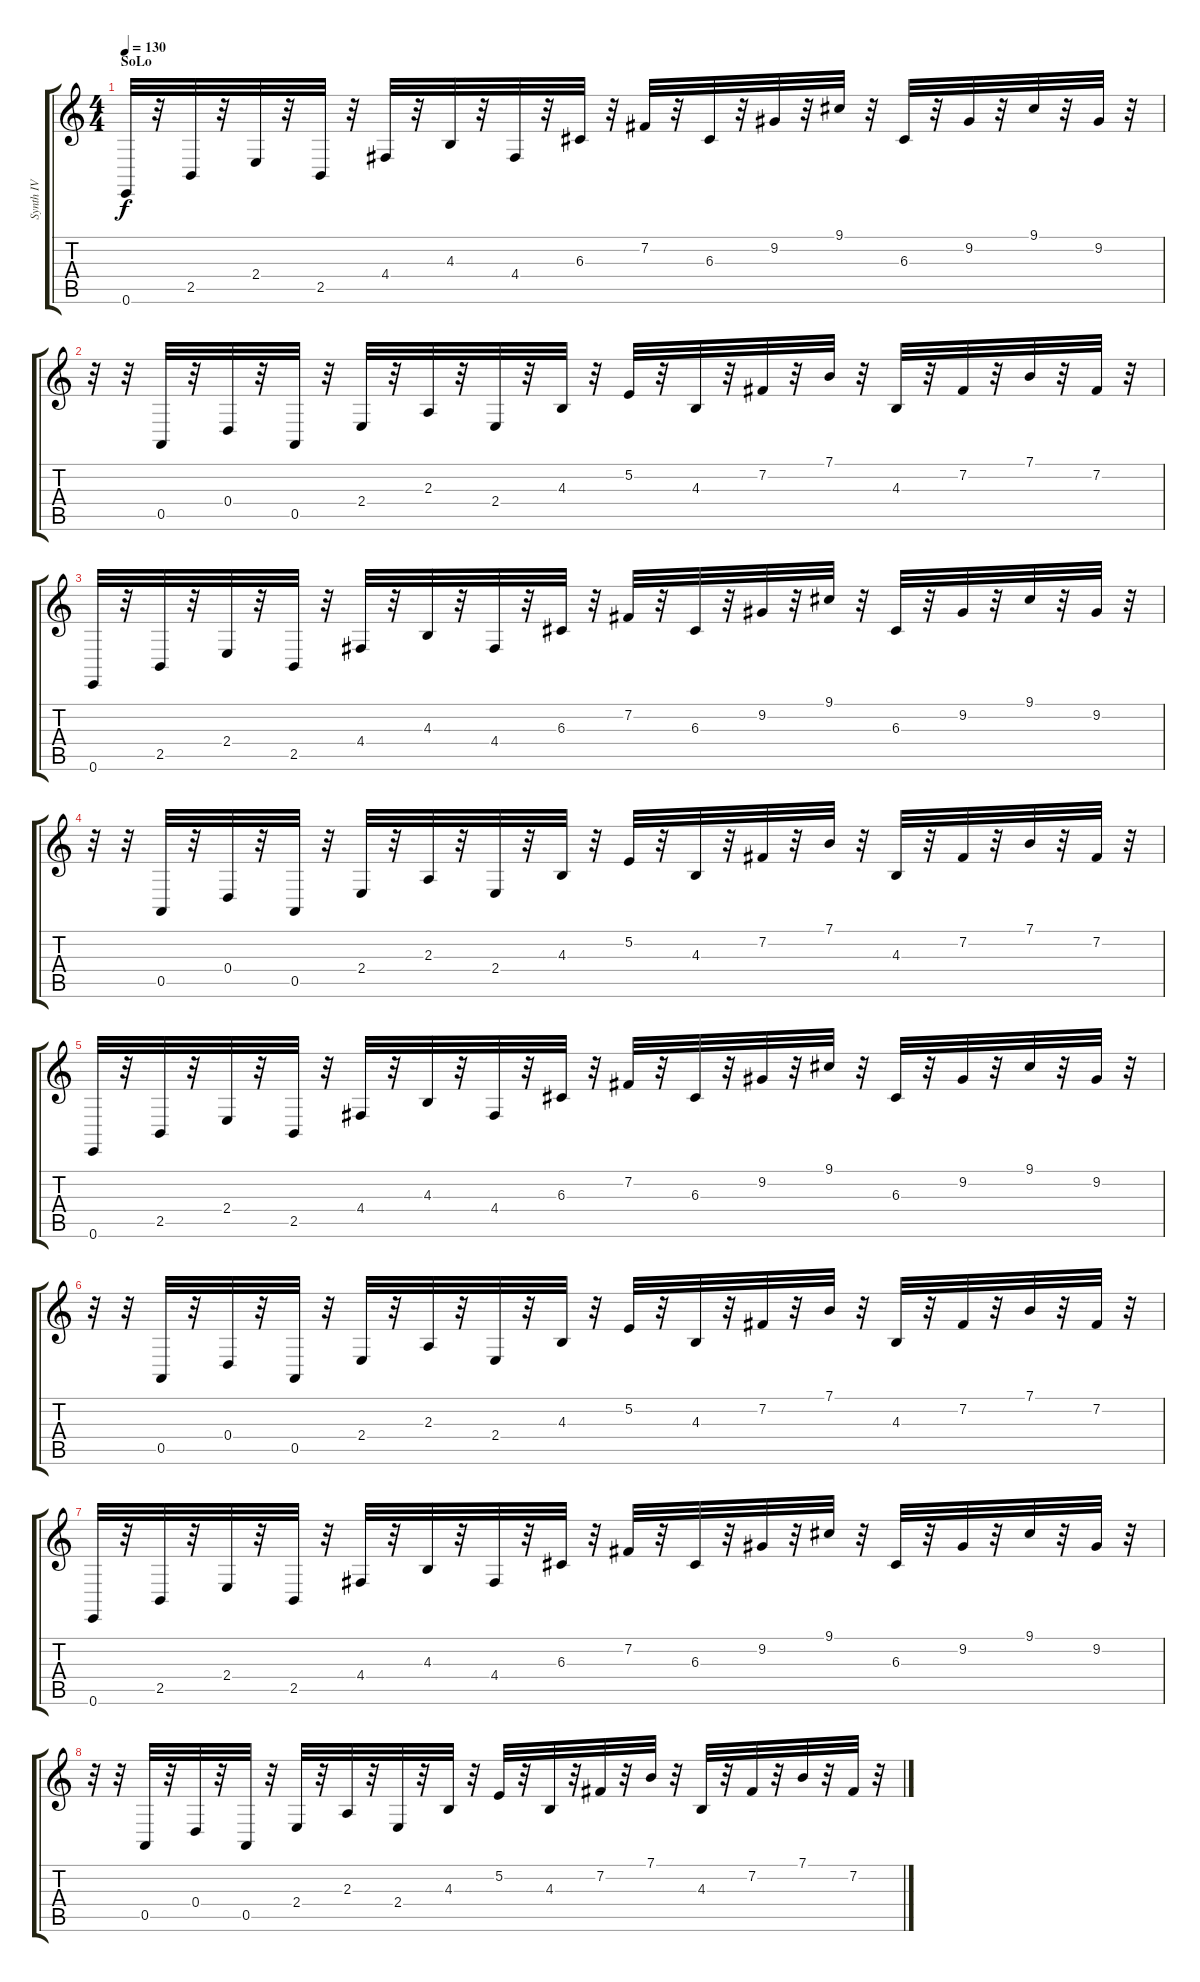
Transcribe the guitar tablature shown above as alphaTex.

\track ("Synth IV" "Synth IV") {instrument lead8bassandlead}
\staff {score tabs}
\tuning (E4 B3 G3 D3 A2 E2) {hide}
\ts (4 4)
\section ("" "SoLo")
\tempo 130
\clef g2
\ks c
0.6.32{dy f} r.32 2.5.32 r.32 2.4.32 r.32 2.5.32 r.32 4.4.32 r.32 4.3.32 r.32 4.4.32 r.32 6.3.32 r.32 7.2.32 r.32 6.3.32 r.32 9.2.32 r.32 9.1.32 r.32 6.3.32 r.32 9.2.32 r.32 9.1.32 r.32 9.2.32 r.32 |
r.32 r.32 0.5.32 r.32 0.4.32 r.32 0.5.32 r.32 2.4.32 r.32 2.3.32 r.32 2.4.32 r.32 4.3.32 r.32 5.2.32 r.32 4.3.32 r.32 7.2.32 r.32 7.1.32 r.32 4.3.32 r.32 7.2.32 r.32 7.1.32 r.32 7.2.32 r.32 |
0.6.32 r.32 2.5.32 r.32 2.4.32 r.32 2.5.32 r.32 4.4.32 r.32 4.3.32 r.32 4.4.32 r.32 6.3.32 r.32 7.2.32 r.32 6.3.32 r.32 9.2.32 r.32 9.1.32 r.32 6.3.32 r.32 9.2.32 r.32 9.1.32 r.32 9.2.32 r.32 |
r.32 r.32 0.5.32 r.32 0.4.32 r.32 0.5.32 r.32 2.4.32 r.32 2.3.32 r.32 2.4.32 r.32 4.3.32 r.32 5.2.32 r.32 4.3.32 r.32 7.2.32 r.32 7.1.32 r.32 4.3.32 r.32 7.2.32 r.32 7.1.32 r.32 7.2.32 r.32 |
0.6.32 r.32 2.5.32 r.32 2.4.32 r.32 2.5.32 r.32 4.4.32 r.32 4.3.32 r.32 4.4.32 r.32 6.3.32 r.32 7.2.32 r.32 6.3.32 r.32 9.2.32 r.32 9.1.32 r.32 6.3.32 r.32 9.2.32 r.32 9.1.32 r.32 9.2.32 r.32 |
r.32 r.32 0.5.32 r.32 0.4.32 r.32 0.5.32 r.32 2.4.32 r.32 2.3.32 r.32 2.4.32 r.32 4.3.32 r.32 5.2.32 r.32 4.3.32 r.32 7.2.32 r.32 7.1.32 r.32 4.3.32 r.32 7.2.32 r.32 7.1.32 r.32 7.2.32 r.32 |
0.6.32 r.32 2.5.32 r.32 2.4.32 r.32 2.5.32 r.32 4.4.32 r.32 4.3.32 r.32 4.4.32 r.32 6.3.32 r.32 7.2.32 r.32 6.3.32 r.32 9.2.32 r.32 9.1.32 r.32 6.3.32 r.32 9.2.32 r.32 9.1.32 r.32 9.2.32 r.32 |
r.32 r.32 0.5.32 r.32 0.4.32 r.32 0.5.32 r.32 2.4.32 r.32 2.3.32 r.32 2.4.32 r.32 4.3.32 r.32 5.2.32 r.32 4.3.32 r.32 7.2.32 r.32 7.1.32 r.32 4.3.32 r.32 7.2.32 r.32 7.1.32 r.32 7.2.32 r.32
